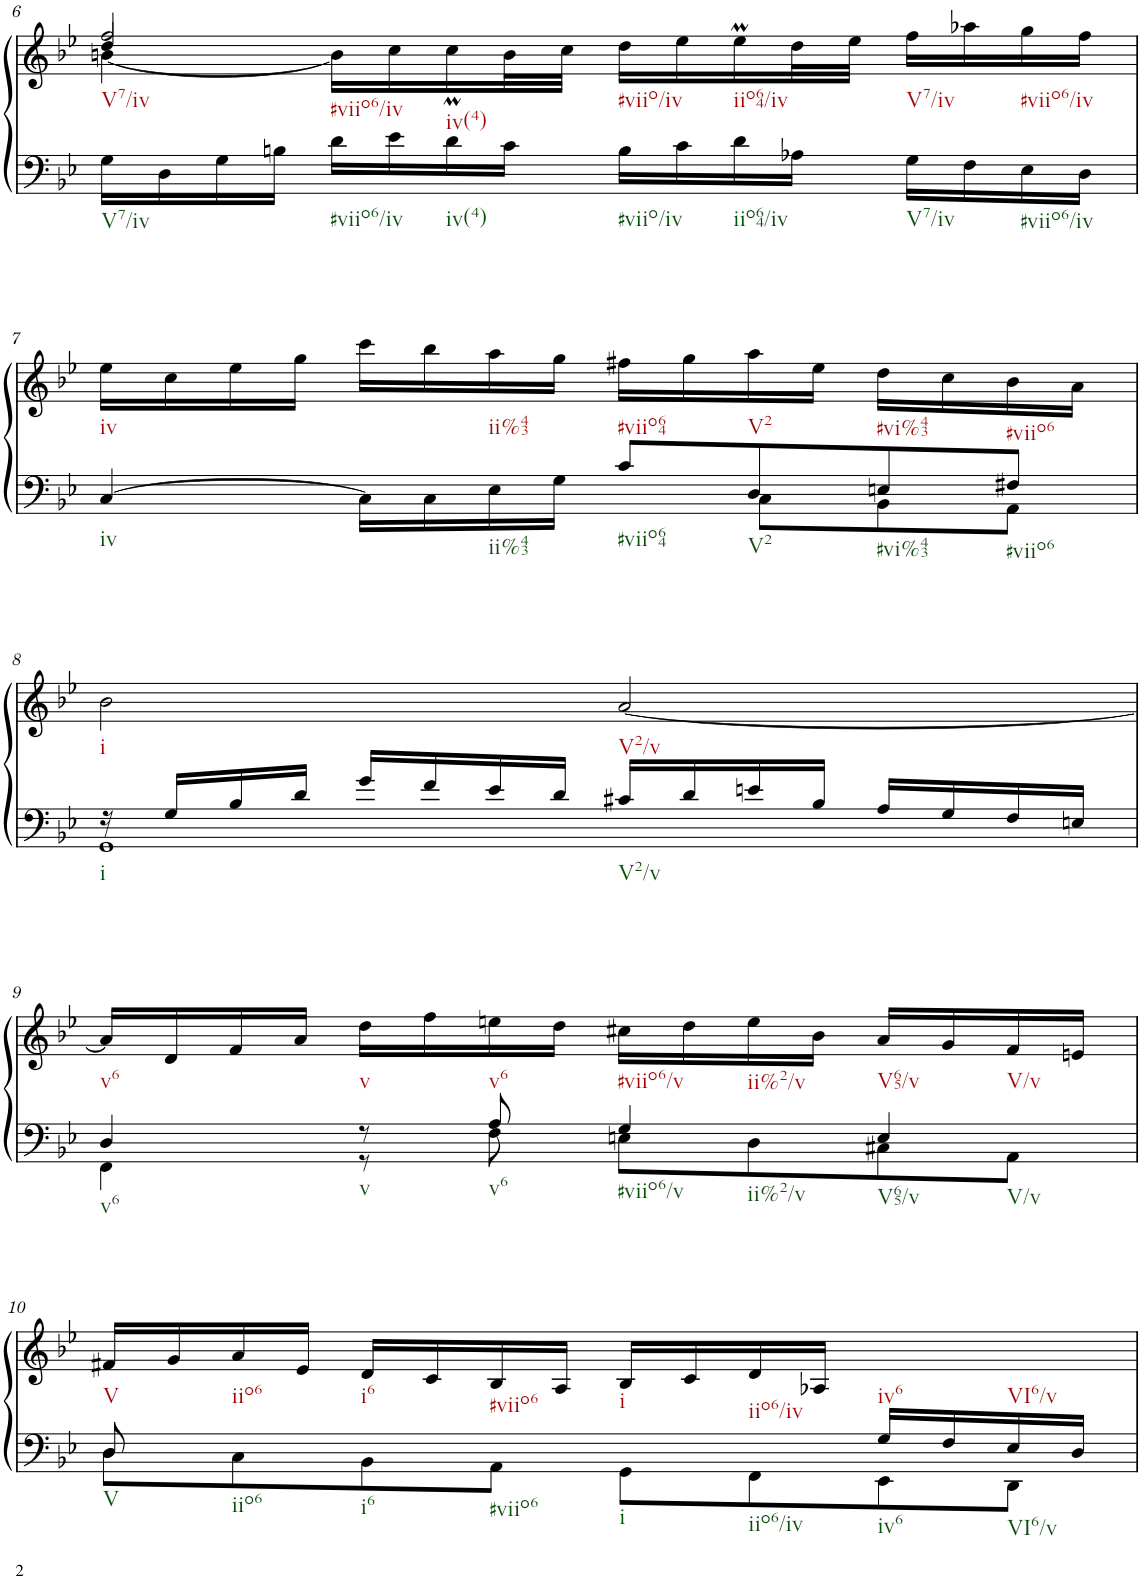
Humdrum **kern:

**kern	**kern
*part1	*part1
*staff2	*staff1
*I"unbenannt1	*
!!LO:PB:g=z
*clefF4	*clefG2
*k[b-e-]	*k[b-e-]
*M4/4	*M4/4
=6	=6
*	*^
*	*	*^
16G\LL	2ff/	[4bn\	4dd/
16D\	.	.	.
16G\	.	.	.
16Bn\JJ	.	.	.
16d\LL	.	16b\LL]	2.ryy
16e-\	.	16cc\	.
16d\	.	16ccM\	.
16c\JJ	.	32b\L	.
.	.	32cc\JJJ	.
16B\LL	16dd\LL	2ryy	.
16c\	16ee-\	.	.
16d\	16ee-M\	.	.
16A-X\JJ	32dd\L	.	.
.	32ee-\JJJ	.	.
16G\LL	16ff\LL	.	.
16F\	16aa-X\	.	.
16E-\	16gg\	.	.
16D\JJ	16ff\JJ	.	.
*	*v	*v	*v
!!LO:LB:g=z
=7	=7
*^	*
[4C/	8ryy	16ee-\LL
.	.	16cc\
*v	*v	*
.	16ee-\
.	16gg\JJ
16C\LL]	16ccc\LL
16C\	16bb-\
16E-\	16aa\
16G\JJ	16gg\JJ
8c/L	16ff#X\LL
.	16gg\
*^	*
8D/	8C\L	16aa\
.	.	16ee-\JJ
8En/	8BB-\	16dd\LL
.	.	16cc\
8F#X/J	8AA\J	16b-\
.	.	16a\JJ
!!LO:LB:g=z
=8	=8	=8
16r	1GG	2b-\
16G/LL	.	.
16B-/	.	.
16d/JJ	.	.
16g/LL	.	.
16f/	.	.
16e-/	.	.
16d/JJ	.	.
16c#X/LL	.	[2a/
16d/	.	.
16en/	.	.
16B-/JJ	.	.
16A/LL	.	.
16G/	.	.
16F/	.	.
16En/JJ	.	.
!!LO:LB:g=z
=9	=9	=9
4D/	4FF\	16a/LL]
.	.	16d/
.	.	16f/
.	.	16a/JJ
8r	8r	16dd\LL
.	.	16ff\
8A/	8F\	16een\
.	.	16dd\JJ
4G/	8En\L	16cc#X\LL
.	.	16dd\
.	8D\	16ee\
.	.	16b-\JJ
4E/	8C#X\	16a/LL
.	.	16g/
.	8AA\J	16f/
.	.	16en/JJ
!!LO:LB:g=z
=10	=10	=10
8D/	8D\L	16f#X/LL
.	.	16g/
8ryy	8C\	16a/
.	.	16e-/JJ
4ryy	8BB-\	16d/LL
.	.	16c/
.	8AA\J	16B-/
.	.	16A/JJ
4ryy	8GG\L	16B-/LL
.	.	16c/
.	8FF\	16d/
.	.	16A-X/JJ
16G/LL	8EE-\	4ryy
16F/	.	.
16E-/	8DD\J	.
16D/JJ	.	.
*v	*v	*
=	=
*-	*-
